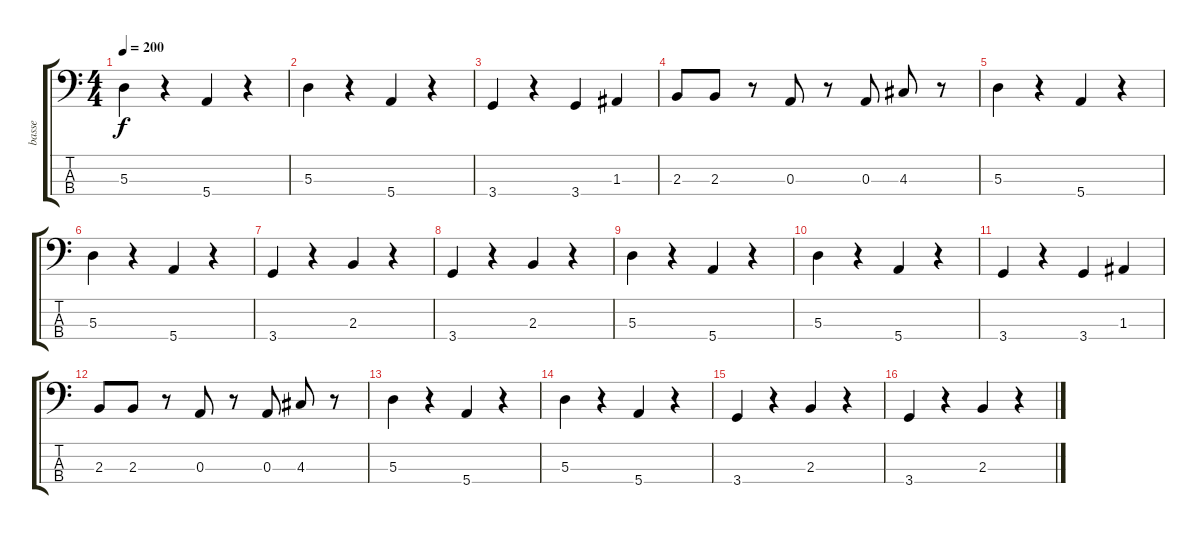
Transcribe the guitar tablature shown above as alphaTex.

\track ("basse" "basse") {instrument acousticbass}
\staff {score tabs}
\tuning (G2 D2 A1 E1) {hide}
\ts (4 4)
\tempo 200
\clef f4
\ks c
5.3.4{dy f instrument acousticbass} r.4 5.4.4 r.4 |
5.3.4 r.4 5.4.4 r.4 |
3.4.4 r.4 3.4.4 1.3.4 |
2.3.8 2.3.8 r.8 0.3.8 r.8 0.3.8 4.3.8 r.8 |
5.3.4 r.4 5.4.4 r.4 |
5.3.4 r.4 5.4.4 r.4 |
3.4.4 r.4 2.3.4 r.4 |
3.4.4 r.4 2.3.4 r.4 |
5.3.4 r.4 5.4.4 r.4 |
5.3.4 r.4 5.4.4 r.4 |
3.4.4 r.4 3.4.4 1.3.4 |
2.3.8 2.3.8 r.8 0.3.8 r.8 0.3.8 4.3.8 r.8 |
5.3.4 r.4 5.4.4 r.4 |
5.3.4 r.4 5.4.4 r.4 |
3.4.4 r.4 2.3.4 r.4 |
3.4.4 r.4 2.3.4 r.4
